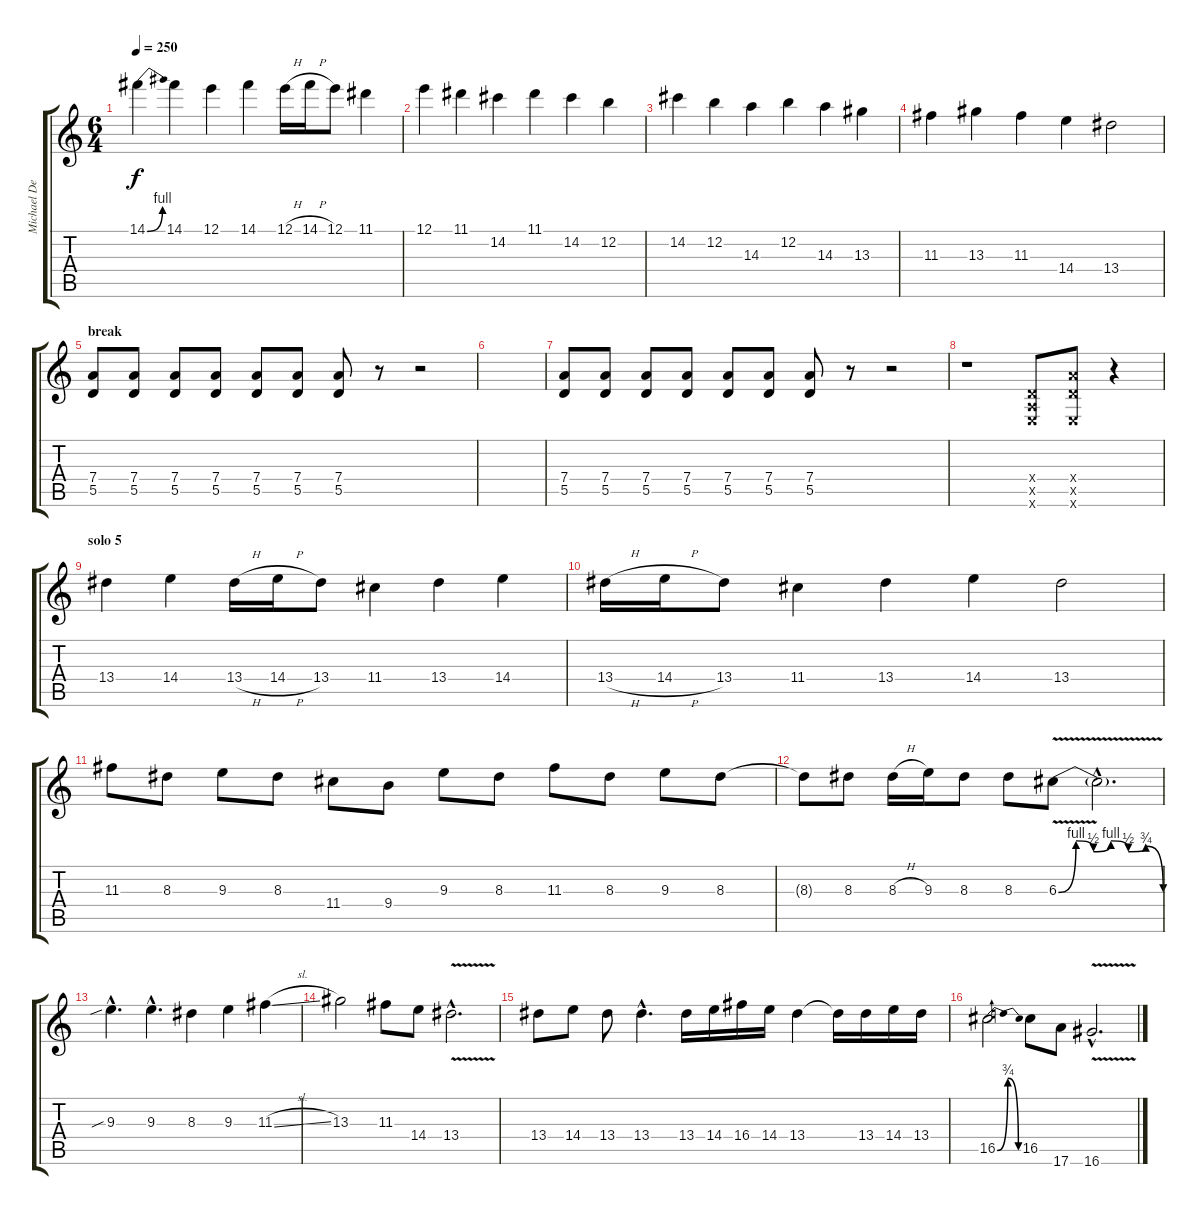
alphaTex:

\track ("Michael Denner" "Michael De") {instrument distortionguitar}
\staff {score tabs}
\tuning (E4 B3 G3 D3 A2 E2) {hide}
\ts (6 4)
\tempo 250
\clef g2
\ks c
14.1{be (bend 0 0 60 4)}.4{dy f} 14.1.4 12.1.4 14.1.4 12.1{h}.16 14.1{h}.16 12.1.8 11.1.4 |
12.1.4 11.1.4 14.2.4 11.1.4 14.2.4 12.2.4 |
14.2.4 12.2.4 14.3.4 12.2.4 14.3.4 13.3.4 |
11.3.4 13.3.4 11.3.4 14.4.4 13.4.2 |
\section ("" "break")
(7.4 5.5).8 (7.4 5.5).8 (7.4 5.5).8 (7.4 5.5).8 (7.4 5.5).8 (7.4 5.5).8 (7.4 5.5).8 r.8 r.2 |
|
(7.4 5.5).8 (7.4 5.5).8 (7.4 5.5).8 (7.4 5.5).8 (7.4 5.5).8 (7.4 5.5).8 (7.4 5.5).8 r.8 r.2 |
r.1 (0.4{x} 0.5{x} 0.6{x}).8 (7.4{x} 5.5{x} 0.6{x}).8 r.4 |
\section ("" "solo 5")
13.4.4 14.4.4 13.4{h}.16 14.4{h}.16 13.4.8 11.4.4 13.4.4 14.4.4 |
13.4{h}.16 14.4{h}.16 13.4.8 11.4.4 13.4.4 14.4.4 13.4.2 |
11.3.8 8.3.8 9.3.8 8.3.8 11.4.8 9.4.8 9.3.8 8.3.8 11.3.8 8.3.8 9.3.8 8.3.8 |
8.3{t}.8 8.3.8 8.3{h}.16 9.3.16 8.3.8 8.3.8 6.3{be (custom 0 0 10 4 20 2 30 4 40 2 50 3 60 0) v}.8 6.3{hac t}.2{d} |
9.3{sib hac}.4{d} 9.3{hac}.4{d} 8.3.4 9.3.4 11.3{sl}.4 |
13.3.2 11.3.8 14.4.8 13.4{v hac}.2{d} |
13.4.8 14.4.8 13.4.8 13.4{hac}.4{d} 13.4.16 14.4.16 16.4.16 14.4.16 13.4.4 13.4{t}.16 13.4.16 14.4.16 13.4.16 |
16.5{be (bendrelease 0 0 30 3 30 3 60 0)}.2 16.5.8 17.6.8 16.6{v hac}.2{d}
